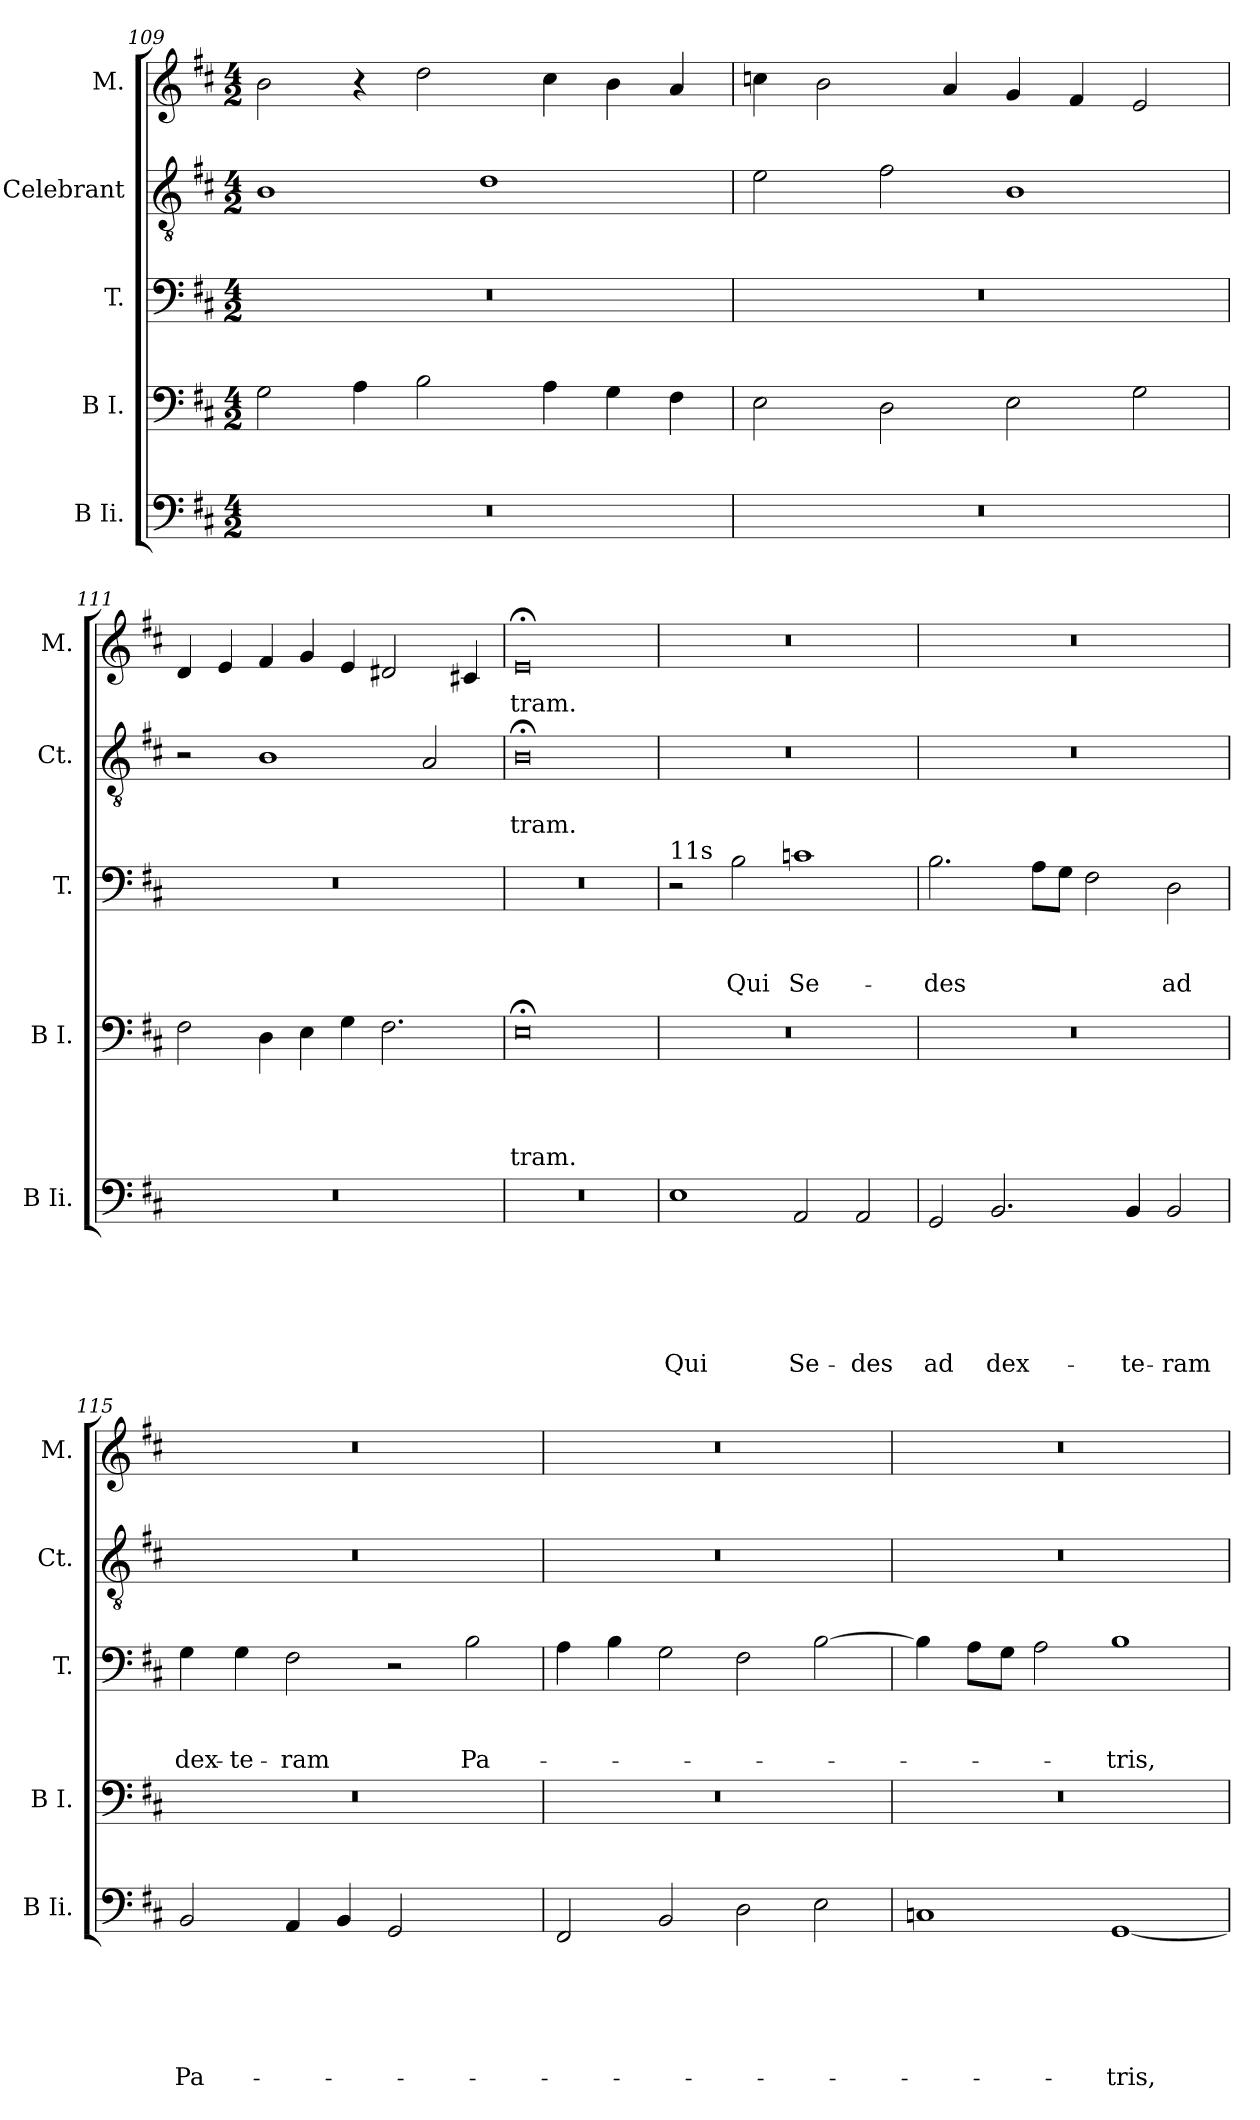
**kern	**text	**text	**text	**text	**text	**text	**kern	**text	**text	**text	**text	**kern	**text	**text	**text	**kern	**text	**text	**kern	**text
*part5	*part5	*part5	*part5	*part5	*part5	*part5	*part4	*part4	*part4	*part4	*part4	*part3	*part3	*part3	*part3	*part2	*part2	*part2	*part1	*part1
*staff5	*staff5	*staff5	*staff5	*staff5	*staff5	*staff5	*staff4	*staff4	*staff4	*staff4	*staff4	*staff3	*staff3	*staff3	*staff3	*staff2	*staff2	*staff2	*staff1	*staff1
*I"B Ii.	*	*	*	*	*	*	*I"B I.	*	*	*	*	*I"T.	*	*	*	*I"Celebrant	*	*	*I"M.	*
*I'B Ii.	*	*	*	*	*	*	*I'B I.	*	*	*	*	*I'T.	*	*	*	*I'Ct.	*	*	*I'M.	*
*clefF4	*	*	*	*	*	*	*clefF4	*	*	*	*	*clefF4	*	*	*	*clefGv2	*	*	*clefG2	*
*k[f#c#]	*	*	*	*	*	*	*k[f#c#]	*	*	*	*	*k[f#c#]	*	*	*	*k[f#c#]	*	*	*k[f#c#]	*
*D:	*	*	*	*	*	*	*D:	*	*	*	*	*D:	*	*	*	*D:	*	*	*D:	*
*M4/2	*	*	*	*	*	*	*M4/2	*	*	*	*	*M4/2	*	*	*	*M4/2	*	*	*M4/2	*
=109	=109	=109	=109	=109	=109	=109	=109	=109	=109	=109	=109	=109	=109	=109	=109	=109	=109	=109	=109	=109
0r	.	.	.	.	.	.	2G\	.	.	.	.	0r	.	.	.	1B	.	.	2b\	.
.	.	.	.	.	.	.	4A\	.	.	.	.	.	.	.	.	.	.	.	4r	.
.	.	.	.	.	.	.	2B\	.	.	.	.	.	.	.	.	.	.	.	2dd\	.
.	.	.	.	.	.	.	.	.	.	.	.	.	.	.	.	1d	.	.	.	.
.	.	.	.	.	.	.	4A\	.	.	.	.	.	.	.	.	.	.	.	4cc#\	.
.	.	.	.	.	.	.	4G\	.	.	.	.	.	.	.	.	.	.	.	4b\	.
.	.	.	.	.	.	.	4F#\	.	.	.	.	.	.	.	.	.	.	.	4a/	.
=110	=110	=110	=110	=110	=110	=110	=110	=110	=110	=110	=110	=110	=110	=110	=110	=110	=110	=110	=110	=110
0r	.	.	.	.	.	.	2E\	.	.	.	.	0r	.	.	.	2e\	.	.	4ccn>\	.
.	.	.	.	.	.	.	.	.	.	.	.	.	.	.	.	.	.	.	2b\	.
.	.	.	.	.	.	.	2D\	.	.	.	.	.	.	.	.	2f#\	.	.	.	.
.	.	.	.	.	.	.	.	.	.	.	.	.	.	.	.	.	.	.	4a/	.
.	.	.	.	.	.	.	2E\	.	.	.	.	.	.	.	.	1B	.	.	4g/	.
.	.	.	.	.	.	.	.	.	.	.	.	.	.	.	.	.	.	.	4f#/	.
.	.	.	.	.	.	.	2G\	.	.	.	.	.	.	.	.	.	.	.	2e/	.
=111	=111	=111	=111	=111	=111	=111	=111	=111	=111	=111	=111	=111	=111	=111	=111	=111	=111	=111	=111	=111
0r	.	.	.	.	.	.	2F#\	.	.	.	.	0r	.	.	.	2r	.	.	4d/	.
.	.	.	.	.	.	.	.	.	.	.	.	.	.	.	.	.	.	.	4e/	.
.	.	.	.	.	.	.	4D\	.	.	.	.	.	.	.	.	1B	.	.	4f#/	.
.	.	.	.	.	.	.	4E\	.	.	.	.	.	.	.	.	.	.	.	4g/	.
.	.	.	.	.	.	.	4G\	.	.	.	.	.	.	.	.	.	.	.	4e/	.
.	.	.	.	.	.	.	2.F#\	.	.	.	.	.	.	.	.	.	.	.	2d#/	.
.	.	.	.	.	.	.	.	.	.	.	.	.	.	.	.	2A/	.	.	.	.
.	.	.	.	.	.	.	.	.	.	.	.	.	.	.	.	.	.	.	4c#X/	.
=112	=112	=112	=112	=112	=112	=112	=112	=112	=112	=112	=112	=112	=112	=112	=112	=112	=112	=112	=112	=112
!	!	!	!	!	!	!	!	!	!	!	!LO:LY:b	!	!	!	!	!	!	!LO:LY:b	!	!LO:LY:b
0r	.	.	.	.	.	.	0E;<	.	.	.	-tram.	0r	.	.	.	0B;<	.	-tram.	0e;	-tram.
!!LO:LB:g=z
=113	=113	=113	=113	=113	=113	=113	=113	=113	=113	=113	=113	=113	=113	=113	=113	=113	=113	=113	=113	=113
!	!	!	!	!	!	!	!	!	!	!	!	!LO:TX:a:t=11s	!	!	!	!	!	!	!	!
!	!	!	!	!	!	!LO:LY:b	!	!	!	!	!	!	!	!	!	!	!	!	!	!
1E	.	.	.	.	.	Qui	0r	.	.	.	.	2r	.	.	.	0r	.	.	0r	.
!	!	!	!	!	!	!	!	!	!	!	!	!	!	!	!LO:LY:b	!	!	!	!	!
.	.	.	.	.	.	.	.	.	.	.	.	2B\	.	.	Qui	.	.	.	.	.
!	!	!	!	!	!	!LO:LY:b	!	!	!	!	!	!	!	!	!LO:LY:b	!	!	!	!	!
2AA/	.	.	.	.	.	Se-	.	.	.	.	.	1cn	.	.	Se-	.	.	.	.	.
!	!	!	!	!	!	!LO:LY:b	!	!	!	!	!	!	!	!	!	!	!	!	!	!
2AA/	.	.	.	.	.	-des	.	.	.	.	.	.	.	.	.	.	.	.	.	.
=114	=114	=114	=114	=114	=114	=114	=114	=114	=114	=114	=114	=114	=114	=114	=114	=114	=114	=114	=114	=114
!	!	!	!	!	!	!LO:LY:b	!	!	!	!	!	!	!	!	!LO:LY:b	!	!	!	!	!
2GG/	.	.	.	.	.	ad	0r	.	.	.	.	2.B\	.	.	-des	0r	.	.	0r	.
!	!	!	!	!	!	!LO:LY:b	!	!	!	!	!	!	!	!	!	!	!	!	!	!
2.BB/	.	.	.	.	.	dex-	.	.	.	.	.	.	.	.	.	.	.	.	.	.
.	.	.	.	.	.	.	.	.	.	.	.	8A\L	.	.	.	.	.	.	.	.
.	.	.	.	.	.	.	.	.	.	.	.	8G\J	.	.	.	.	.	.	.	.
.	.	.	.	.	.	.	.	.	.	.	.	2F#\	.	.	.	.	.	.	.	.
!	!	!	!	!	!	!LO:LY:b	!	!	!	!	!	!	!	!	!	!	!	!	!	!
4BB/	.	.	.	.	.	-te-	.	.	.	.	.	.	.	.	.	.	.	.	.	.
!	!	!	!	!	!	!LO:LY:b	!	!	!	!	!	!	!	!	!LO:LY:b	!	!	!	!	!
2BB/	.	.	.	.	.	-ram	.	.	.	.	.	2D\	.	.	ad	.	.	.	.	.
=115	=115	=115	=115	=115	=115	=115	=115	=115	=115	=115	=115	=115	=115	=115	=115	=115	=115	=115	=115	=115
!	!	!	!	!	!	!LO:LY:b	!	!	!	!	!	!	!	!	!LO:LY:b	!	!	!	!	!
2BB/	.	.	.	.	.	Pa-	0r	.	.	.	.	4G\	.	.	dex-	0r	.	.	0r	.
!	!	!	!	!	!	!	!	!	!	!	!	!	!	!	!LO:LY:b	!	!	!	!	!
.	.	.	.	.	.	.	.	.	.	.	.	4G\	.	.	-te-	.	.	.	.	.
!	!	!	!	!	!	!	!	!	!	!	!	!	!	!	!LO:LY:b:rj	!	!	!	!	!
4AA/	.	.	.	.	.	.	.	.	.	.	.	2F#\	.	.	-ram	.	.	.	.	.
4BB/	.	.	.	.	.	.	.	.	.	.	.	.	.	.	.	.	.	.	.	.
2GG/	.	.	.	.	.	.	.	.	.	.	.	2r	.	.	.	.	.	.	.	.
!	!	!	!	!	!	!	!	!	!	!	!	!	!	!	!LO:LY:b	!	!	!	!	!
2ryy	.	.	.	.	.	.	.	.	.	.	.	2B\	.	.	Pa-	.	.	.	.	.
=116	=116	=116	=116	=116	=116	=116	=116	=116	=116	=116	=116	=116	=116	=116	=116	=116	=116	=116	=116	=116
2FF#/	.	.	.	.	.	.	0r	.	.	.	.	4A\	.	.	.	0r	.	.	0r	.
.	.	.	.	.	.	.	.	.	.	.	.	4B\	.	.	.	.	.	.	.	.
2BB/	.	.	.	.	.	.	.	.	.	.	.	2G\	.	.	.	.	.	.	.	.
2D\	.	.	.	.	.	.	.	.	.	.	.	2F#\	.	.	.	.	.	.	.	.
2E\	.	.	.	.	.	.	.	.	.	.	.	[>2B\	.	.	.	.	.	.	.	.
=117	=117	=117	=117	=117	=117	=117	=117	=117	=117	=117	=117	=117	=117	=117	=117	=117	=117	=117	=117	=117
1Cn	.	.	.	.	.	.	0r	.	.	.	.	4B\]	.	.	.	0r	.	.	0r	.
.	.	.	.	.	.	.	.	.	.	.	.	8A\L	.	.	.	.	.	.	.	.
.	.	.	.	.	.	.	.	.	.	.	.	8G\J	.	.	.	.	.	.	.	.
.	.	.	.	.	.	.	.	.	.	.	.	2A\	.	.	.	.	.	.	.	.
!	!	!	!	!	!	!LO:LY:b	!	!	!	!	!	!	!	!	!LO:LY:b	!	!	!	!	!
[>1GG	.	.	.	.	.	-tris,	.	.	.	.	.	1B	.	.	-tris,	.	.	.	.	.
=	=	=	=	=	=	=	=	=	=	=	=	=	=	=	=	=	=	=	=	=
*-	*-	*-	*-	*-	*-	*-	*-	*-	*-	*-	*-	*-	*-	*-	*-	*-	*-	*-	*-	*-
